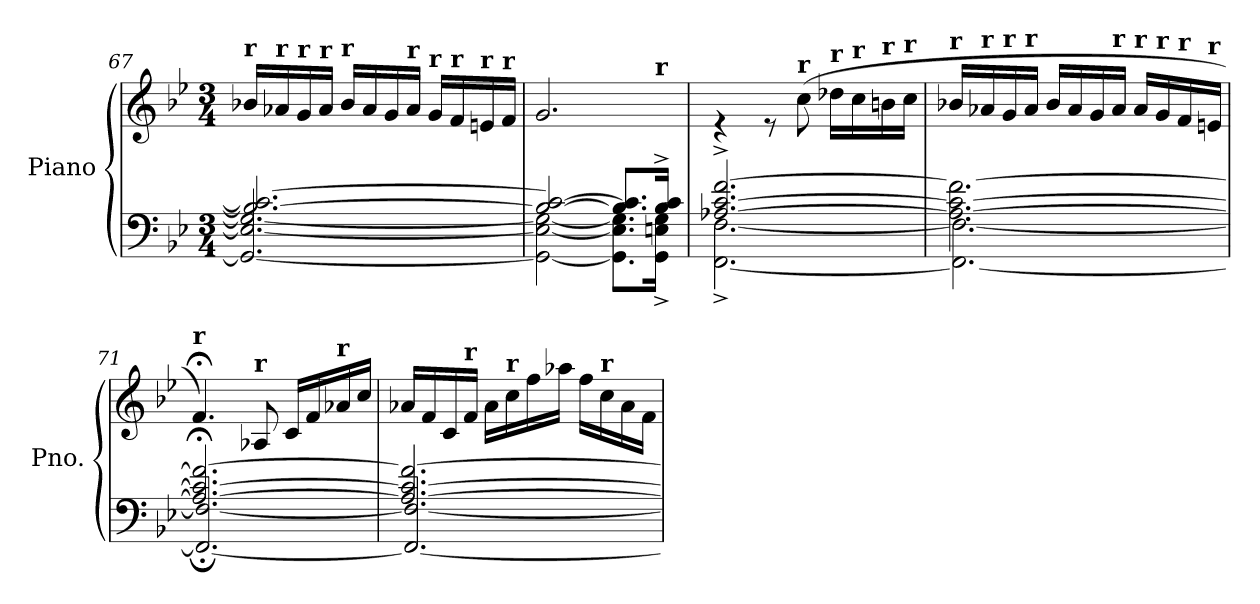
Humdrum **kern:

**kern	**kern
*part1	*part1
*staff2	*staff1
*I"Piano	*
*I'Pno.	*
*clefF4	*clefG2
*k[b-e-]	*k[b-e-]
*M3/4	*M3/4
=67	=67
*^	*
!	!	!LO:TX:a:B:t=r
2.B-/_ 2.c/_	2.GG/_ 2.E/_ 2.G/_	16b-X/LL
!	!	!LO:TX:a:B:t=r
.	.	16a-X/
!	!	!LO:TX:a:B:t=r
.	.	16g/
!	!	!LO:TX:a:B:t=r
.	.	16a-/JJ
!	!	!LO:TX:a:B:t=r
.	.	16b-/LL
.	.	16a-/
.	.	16g/
!	!	!LO:TX:a:B:t=r
.	.	16a-/JJ
!	!	!LO:TX:a:B:t=r
.	.	16g/LL
!	!	!LO:TX:a:B:t=r
.	.	16f/
!	!	!LO:TX:a:B:t=r
.	.	16en/
!	!	!LO:TX:a:B:t=r
.	.	16f/JJ
!!LO:LB:g=z
=68	=68	=68
!	!	!LO:TX:a:B:t=r
*	*	*^
2B-/_ 2c/_	2GG\_ 2E\_ 2G\_	2.g/	2ryy
8.B-/] 8.c/]L	8.GG\] 8.E\] 8.G\]L	.	8.ryy
!	!	!	!LO:TX:a:B:t=r
16B-/^ 16c/^Jk	16GG\^ 16En\^ 16G\^Jk	.	16ryy
*	*	*v	*v
=69	=69	=69
[2.A-X/^ [2.c/^ [2.f/^	[2.FF\^ [2.F\^	4re
.	.	8re
!	!	!LO:TX:a:B:t=r
.	.	(8cc\
!	!	!LO:TX:a:B:t=r
.	.	16dd-X\LL
!	!	!LO:TX:a:B:t=r
.	.	16cc\
!	!	!LO:TX:a:B:t=r
.	.	16bn\
!	!	!LO:TX:a:B:t=r
.	.	16cc\JJ
=70	=70	=70
!	!	!LO:TX:a:B:t=r
2.A-\_ 2.c\_ 2.f\_	2.FF\_ 2.F\_	16b-X/LL
!	!	!LO:TX:a:B:t=r
.	.	16a-X/
!	!	!LO:TX:a:B:t=r
.	.	16g/
!	!	!LO:TX:a:B:t=r
.	.	16a-/JJ
.	.	16b-/LL
.	.	16a-/
.	.	16g/
!	!	!LO:TX:a:B:t=r
.	.	16a-/JJ
!	!	!LO:TX:a:B:t=r
.	.	16a-/LL
!	!	!LO:TX:a:B:t=r
.	.	16g/
!	!	!LO:TX:a:B:t=r
.	.	16f/
!	!	!LO:TX:a:B:t=r
.	.	16en/JJ
=71	=71	=71
!	!	!LO:TX:a:B:t=r
2.A-/_;< 2.c/_;< 2.f/_;<	2.FF/_; 2.F/_;	4.f;</)
!	!	!LO:TX:a:B:t=r
.	.	8A-X/
.	.	16c/LL
.	.	16f/
!	!	!LO:TX:a:B:t=r
.	.	16a-X/
.	.	16cc/JJ
!!LO:LB:g=z
=72	=72	=72
2.A-/_ 2.c/_ 2.f/_	2.FF/_ 2.F/_	16a-X/LL
.	.	16f/
.	.	16c/
!	!	!LO:TX:a:B:t=r
.	.	16f/JJ
.	.	16a-\LL
!	!	!LO:TX:a:B:t=r
.	.	16cc\
.	.	16ff\
.	.	16aa-X\JJ
.	.	16ff\LL
!	!	!LO:TX:a:B:t=r
.	.	16cc\
.	.	16a-\
.	.	16f\JJ
*v	*v	*
=	=
*-	*-
